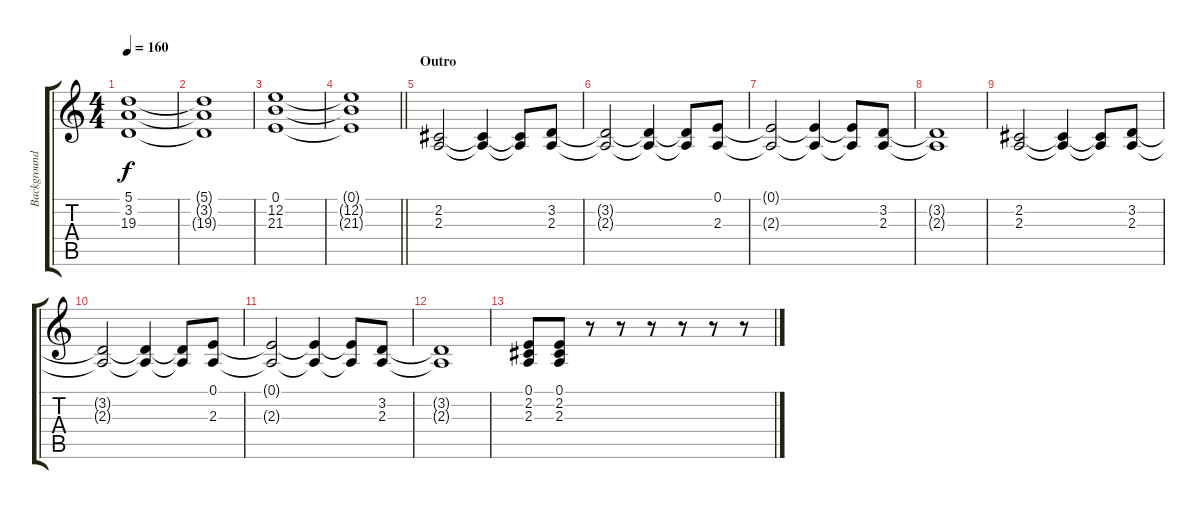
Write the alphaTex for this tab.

\track ("Background 2" "Background") {instrument stringensemble1}
\staff {score tabs}
\tuning (E4 B3 G3 D3 A2 E2) {hide}
\ts (4 4)
\tempo 160
\clef g2
\ks c
(5.1 3.2 19.3).1{dy f} |
(5.1{t} 3.2{t} 19.3{t}).1 |
(0.1 12.2 21.3).1 |
\barLineRight lightlight
(0.1{t} 12.2{t} 21.3{t}).1 |
\section ("" "Outro")
(2.2 2.3).2 (2.2{t} 2.3{t}).4 (2.2{t} 2.3{t}).8 (3.2 2.3).8 |
(3.2{t} 2.3{t}).2 (3.2{t} 2.3{t}).4 (3.2{t} 2.3{t}).8 (0.1 2.3).8 |
(0.1{t} 2.3{t}).2 (0.1{t} 2.3{t}).4 (0.1{t} 2.3{t}).8 (3.2 2.3).8 |
(3.2{t} 2.3{t}).1 |
(2.2 2.3).2 (2.2{t} 2.3{t}).4 (2.2{t} 2.3{t}).8 (3.2 2.3).8 |
(3.2{t} 2.3{t}).2 (3.2{t} 2.3{t}).4 (3.2{t} 2.3{t}).8 (0.1 2.3).8 |
(0.1{t} 2.3{t}).2 (0.1{t} 2.3{t}).4 (0.1{t} 2.3{t}).8 (3.2 2.3).8 |
(3.2{t} 2.3{t}).1 |
(0.1 2.2 2.3).8 (0.1 2.2 2.3).8 r.8 r.8 r.8 r.8 r.8 r.8
